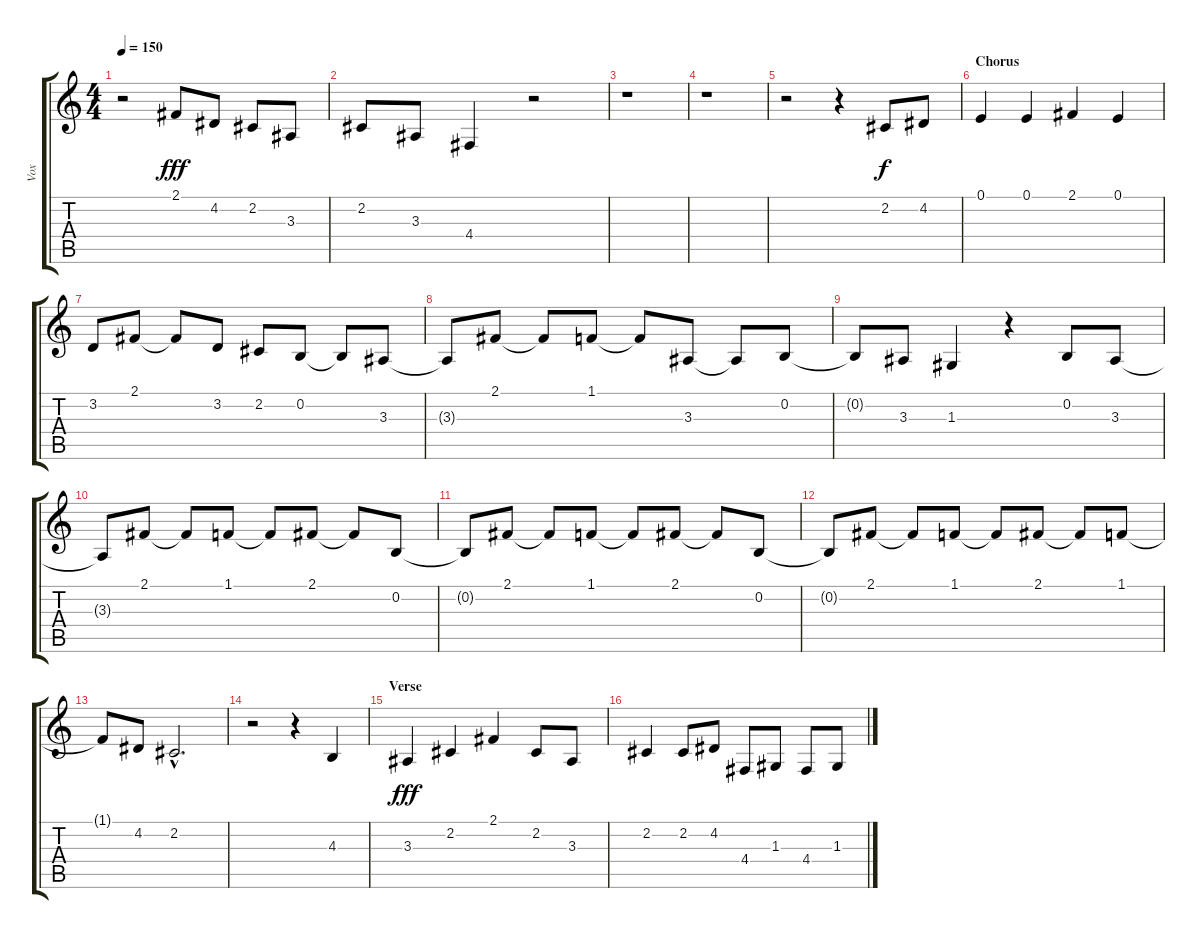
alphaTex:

\track ("Vox" "Vox") {instrument bassoon}
\staff {score tabs}
\tuning (E4 B3 G3 D3 A2 E2) {hide}
\ts (4 4)
\tempo 150
\clef g2
\ks c
r.2{dy fff} 2.1.8 4.2.8 2.2.8 3.3.8 |
2.2.8 3.3.8 4.4.4 r.2 |
r.1 |
r.1 |
r.2 r.4 2.2.8{dy f volume 16 balance 8} 4.2.8 |
\section ("" "Chorus")
0.1.4 0.1.4 2.1.4 0.1.4 |
3.2.8 2.1.8 2.1{t}.8 3.2.8 2.2.8 0.2.8 0.2{t}.8 3.3.8 |
3.3{t}.8 2.1.8 2.1{t}.8 1.1.8 1.1{t}.8 3.3.8 3.3{t}.8 0.2.8 |
0.2{t}.8 3.3.8 1.3.4 r.4 0.2.8 3.3.8 |
3.3{t}.8 2.1.8 2.1{t}.8 1.1.8 1.1{t}.8 2.1.8 2.1{t}.8 0.2.8 |
0.2{t}.8 2.1.8 2.1{t}.8 1.1.8 1.1{t}.8 2.1.8 2.1{t}.8 0.2.8 |
0.2{t}.8 2.1.8 2.1{t}.8 1.1.8 1.1{t}.8 2.1.8 2.1{t}.8 1.1.8 |
1.1{t}.8 4.2.8 2.2{hac}.2{d} |
r.2 r.4 4.3.4{volume 13 balance 16} |
\section ("" "Verse")
3.3.4{dy fff} 2.2.4 2.1.4 2.2.8 3.3.8 |
2.2.4 2.2.8 4.2.8 4.4.8 1.3.8 4.4.8 1.3.8
